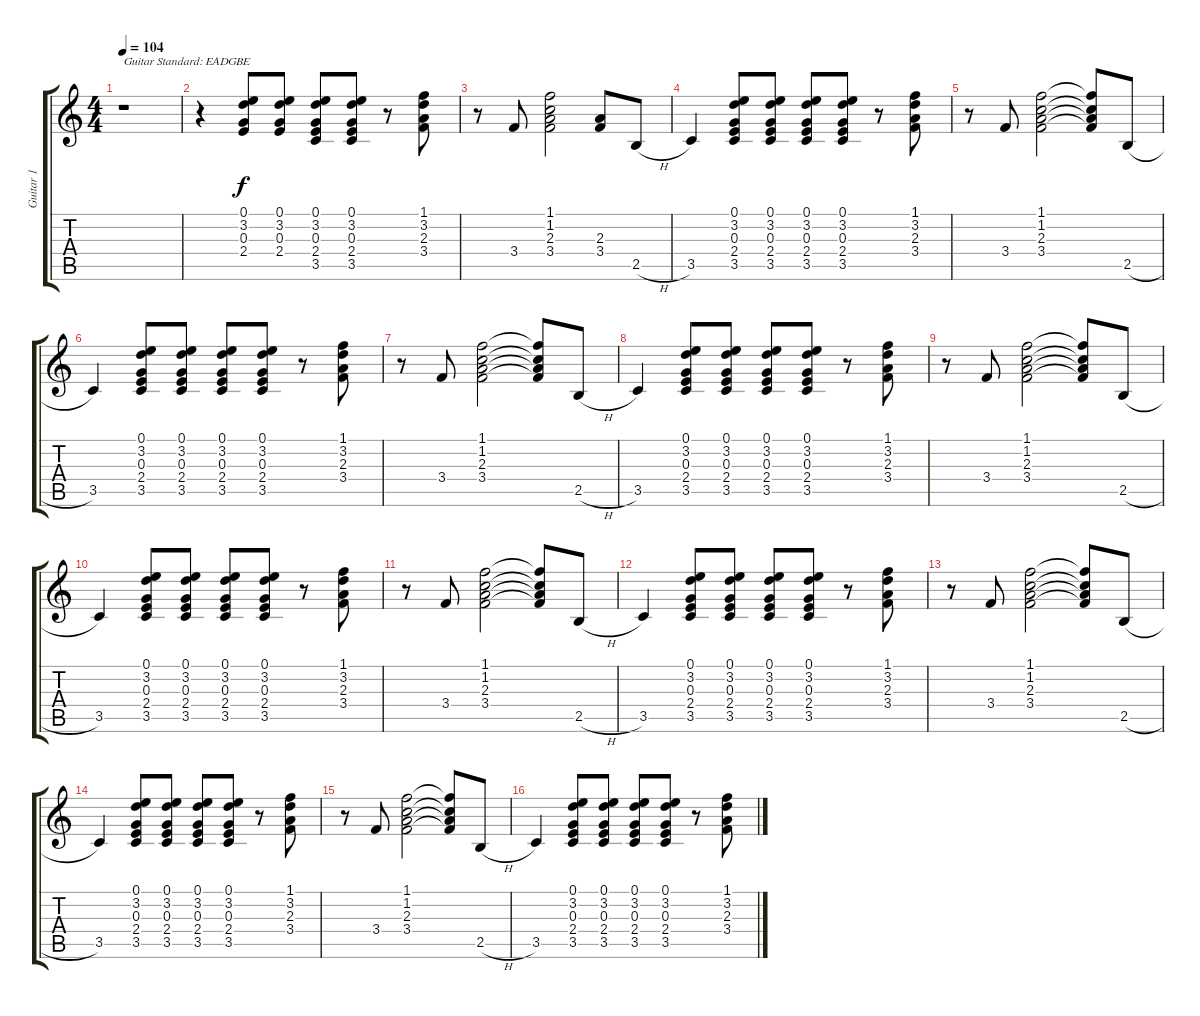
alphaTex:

\track ("Guitar 1" "Guitar 1") {instrument acousticguitarsteel}
\staff {score tabs}
\tuning (E4 B3 G3 D3 A2 E2) {hide}
\ts (4 4)
\tempo 104
\clef g2
\ks c
r.1{txt "Guitar Standard: EADGBE" dy f instrument acousticguitarsteel} |
r.4 (0.1 3.2 0.3 2.4).8 (0.1 3.2 0.3 2.4).8 (0.1 3.2 0.3 2.4 3.5).8 (0.1 3.2 0.3 2.4 3.5).8 r.8 (1.1 3.2 2.3 3.4).8 |
r.8 3.4.8 (1.1 1.2 2.3 3.4).2 (2.3 3.4).8 2.5{h}.8 |
3.5.4 (0.1 3.2 0.3 2.4 3.5).8 (0.1 3.2 0.3 2.4 3.5).8 (0.1 3.2 0.3 2.4 3.5).8 (0.1 3.2 0.3 2.4 3.5).8 r.8 (1.1 3.2 2.3 3.4).8 |
r.8 3.4.8 (1.1 1.2 2.3 3.4).2 (1.1{t} 1.2{t} 2.3{t} 3.4{t}).8 2.5{h}.8 |
3.5.4 (0.1 3.2 0.3 2.4 3.5).8 (0.1 3.2 0.3 2.4 3.5).8 (0.1 3.2 0.3 2.4 3.5).8 (0.1 3.2 0.3 2.4 3.5).8 r.8 (1.1 3.2 2.3 3.4).8 |
r.8 3.4.8 (1.1 1.2 2.3 3.4).2 (1.1{t} 1.2{t} 2.3{t} 3.4{t}).8 2.5{h}.8 |
3.5.4 (0.1 3.2 0.3 2.4 3.5).8 (0.1 3.2 0.3 2.4 3.5).8 (0.1 3.2 0.3 2.4 3.5).8 (0.1 3.2 0.3 2.4 3.5).8 r.8 (1.1 3.2 2.3 3.4).8 |
r.8 3.4.8 (1.1 1.2 2.3 3.4).2 (1.1{t} 1.2{t} 2.3{t} 3.4{t}).8 2.5{h}.8 |
3.5.4 (0.1 3.2 0.3 2.4 3.5).8 (0.1 3.2 0.3 2.4 3.5).8 (0.1 3.2 0.3 2.4 3.5).8 (0.1 3.2 0.3 2.4 3.5).8 r.8 (1.1 3.2 2.3 3.4).8 |
r.8 3.4.8 (1.1 1.2 2.3 3.4).2 (1.1{t} 1.2{t} 2.3{t} 3.4{t}).8 2.5{h}.8 |
3.5.4 (0.1 3.2 0.3 2.4 3.5).8 (0.1 3.2 0.3 2.4 3.5).8 (0.1 3.2 0.3 2.4 3.5).8 (0.1 3.2 0.3 2.4 3.5).8 r.8 (1.1 3.2 2.3 3.4).8 |
r.8 3.4.8 (1.1 1.2 2.3 3.4).2 (1.1{t} 1.2{t} 2.3{t} 3.4{t}).8 2.5{h}.8 |
3.5.4 (0.1 3.2 0.3 2.4 3.5).8 (0.1 3.2 0.3 2.4 3.5).8 (0.1 3.2 0.3 2.4 3.5).8 (0.1 3.2 0.3 2.4 3.5).8 r.8 (1.1 3.2 2.3 3.4).8 |
r.8 3.4.8 (1.1 1.2 2.3 3.4).2 (1.1{t} 1.2{t} 2.3{t} 3.4{t}).8 2.5{h}.8 |
3.5.4 (0.1 3.2 0.3 2.4 3.5).8 (0.1 3.2 0.3 2.4 3.5).8 (0.1 3.2 0.3 2.4 3.5).8 (0.1 3.2 0.3 2.4 3.5).8 r.8 (1.1 3.2 2.3 3.4).8
